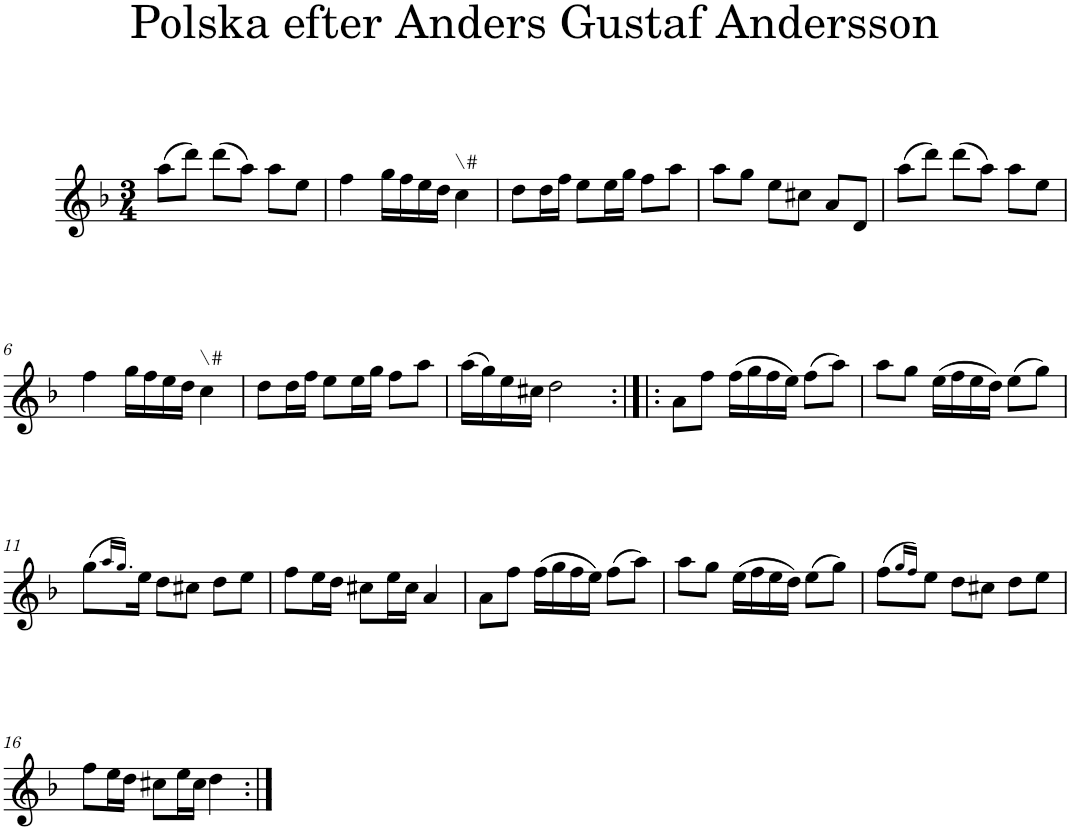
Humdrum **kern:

**kern
*part1
*staff1
*I"Piano
*I'Pno
*clefG2
*k[b-]
*d:
*M3/4
=1
(8aa\L
8ddd\J)
(8ddd\L
8aa\J)
8aa\L
8ee\J
=2
4ff\
16gg\LL
16ff\
16ee\
16dd\JJ
!LO:TX:a:t=\#
4cc\
=3
8dd\L
16dd\L
16ff\JJ
8ee\L
16ee\L
16gg\JJ
8ff\L
8aa\J
=4
8aa\L
8gg\J
8ee\L
8cc#X\J
8a/L
8d/J
=5
(8aa\L
8ddd\J)
(8ddd\L
8aa\J)
8aa\L
8ee\J
!!LO:LB:g=z
=6
4ff\
16gg\LL
16ff\
16ee\
16dd\JJ
!LO:TX:a:t=\#
4cc\
=7
8dd\L
16dd\L
16ff\JJ
8ee\L
16ee\L
16gg\JJ
8ff\L
8aa\J
=8
(16aa\LL
16gg\)
16ee\
16cc#X\JJ
2dd\
=9:|!|:
8a\L
8ff\J
(16ff\LL
16gg\
16ff\
16ee\JJ)
(8ff\L
8aa\J)
=10
8aa\L
8gg\J
(16ee\LL
16ff\
16ee\
16dd\JJ)
(8ee\L
8gg\J)
!!LO:LB:g=z
=11
(8gg\L
16qaa/LL
16qgg/JJ)
16ee\Jk
8dd\L
8cc#X\J
8dd\L
8ee\J
=12
8ff\L
16ee\L
16dd\JJ
8cc#X\L
16ee\L
16cc#\JJ
4a/
=13
8a\L
8ff\J
(16ff\LL
16gg\
16ff\
16ee\JJ)
(8ff\L
8aa\J)
=14
8aa\L
8gg\J
(16ee\LL
16ff\
16ee\
16dd\JJ)
(8ee\L
8gg\J)
=15
(8ff\L
16qgg/LL
16qff/JJ)
8ee\J
8dd\L
8cc#X\J
8dd\L
8ee\J
!!LO:LB:g=z
=16
8ff\L
16ee\L
16dd\JJ
8cc#X\L
16ee\L
16cc#\JJ
4dd\
=:|!
*-
